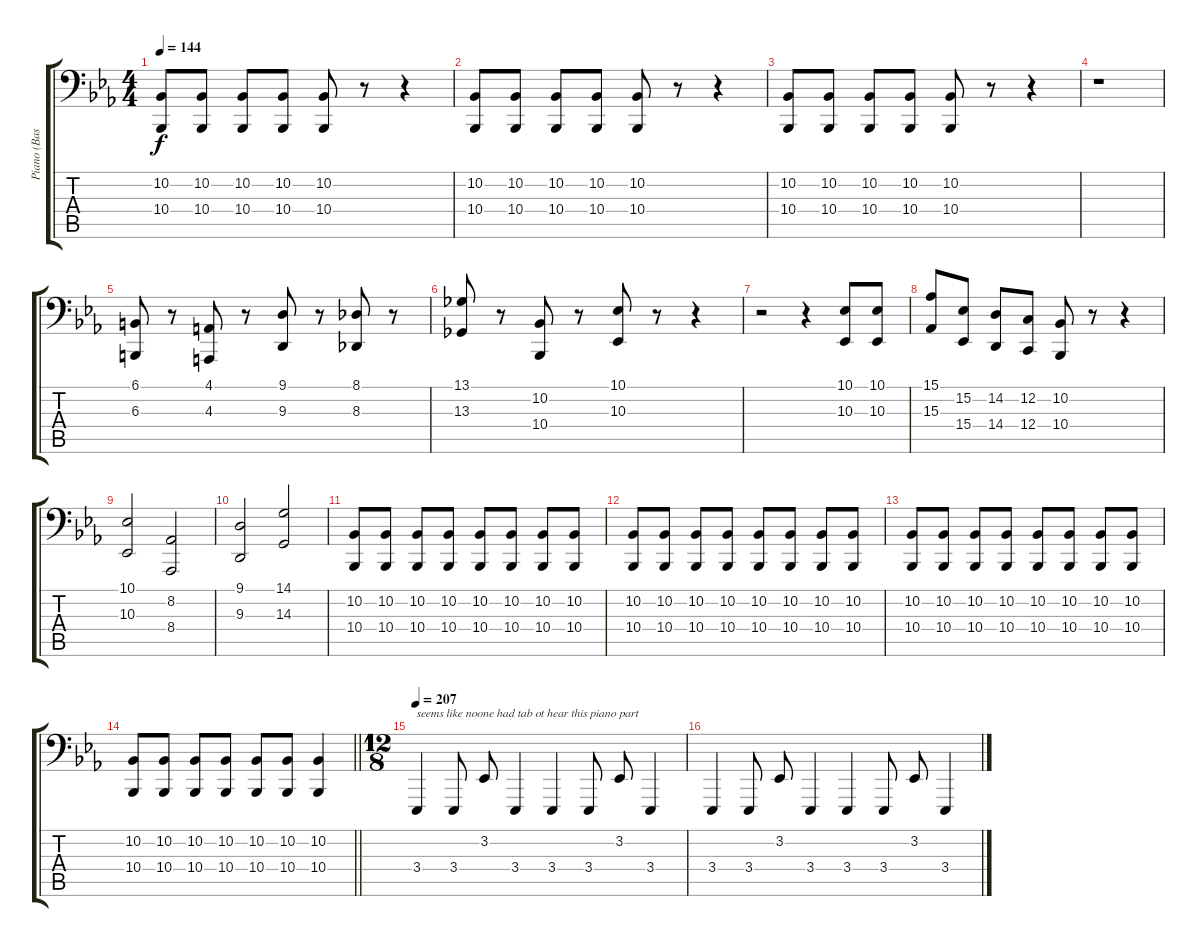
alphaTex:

\track ("Piano (Bass)" "Piano (Bas") {instrument honkytonkpiano}
\staff {score tabs}
\tuning (F2 C2 F1 C1 F0 C0) {hide}
\ts (4 4)
\tempo 144
\clef f4
\ks eb
(10.2 10.4).8{dy f} (10.2 10.4).8 (10.2 10.4).8 (10.2 10.4).8 (10.2 10.4).8 r.8 r.4 |
(10.2 10.4).8 (10.2 10.4).8 (10.2 10.4).8 (10.2 10.4).8 (10.2 10.4).8 r.8 r.4 |
(10.2 10.4).8 (10.2 10.4).8 (10.2 10.4).8 (10.2 10.4).8 (10.2 10.4).8 r.8 r.4 |
r.1 |
(6.1 6.3).8 r.8 (4.1 4.3).8 r.8 (9.1 9.3).8 r.8 (8.1 8.3).8 r.8 |
(13.1 13.3).8 r.8 (10.2 10.4).8 r.8 (10.1 10.3).8 r.8 r.4 |
r.2 r.4 (10.1 10.3).8 (10.1 10.3).8 |
(15.1 15.3).8 (15.2 15.4).8 (14.2 14.4).8 (12.2 12.4).8 (10.2 10.4).8 r.8 r.4 |
(10.1 10.3).2 (8.2 8.4).2 |
(9.1 9.3).2 (14.1 14.3).2 |
(10.2 10.4).8 (10.2 10.4).8 (10.2 10.4).8 (10.2 10.4).8 (10.2 10.4).8 (10.2 10.4).8 (10.2 10.4).8 (10.2 10.4).8 |
(10.2 10.4).8 (10.2 10.4).8 (10.2 10.4).8 (10.2 10.4).8 (10.2 10.4).8 (10.2 10.4).8 (10.2 10.4).8 (10.2 10.4).8 |
(10.2 10.4).8 (10.2 10.4).8 (10.2 10.4).8 (10.2 10.4).8 (10.2 10.4).8 (10.2 10.4).8 (10.2 10.4).8 (10.2 10.4).8 |
\barLineRight lightlight
(10.2 10.4).8 (10.2 10.4).8 (10.2 10.4).8 (10.2 10.4).8 (10.2 10.4).8 (10.2 10.4).8 (10.2 10.4).4 |
\ts (12 8)
\tempo 207
3.4.4{txt "seems like noone had tab ot hear this piano part"} 3.4.8 3.2.8 3.4.4 3.4.4 3.4.8 3.2.8 3.4.4 |
3.4.4 3.4.8 3.2.8 3.4.4 3.4.4 3.4.8 3.2.8 3.4.4
